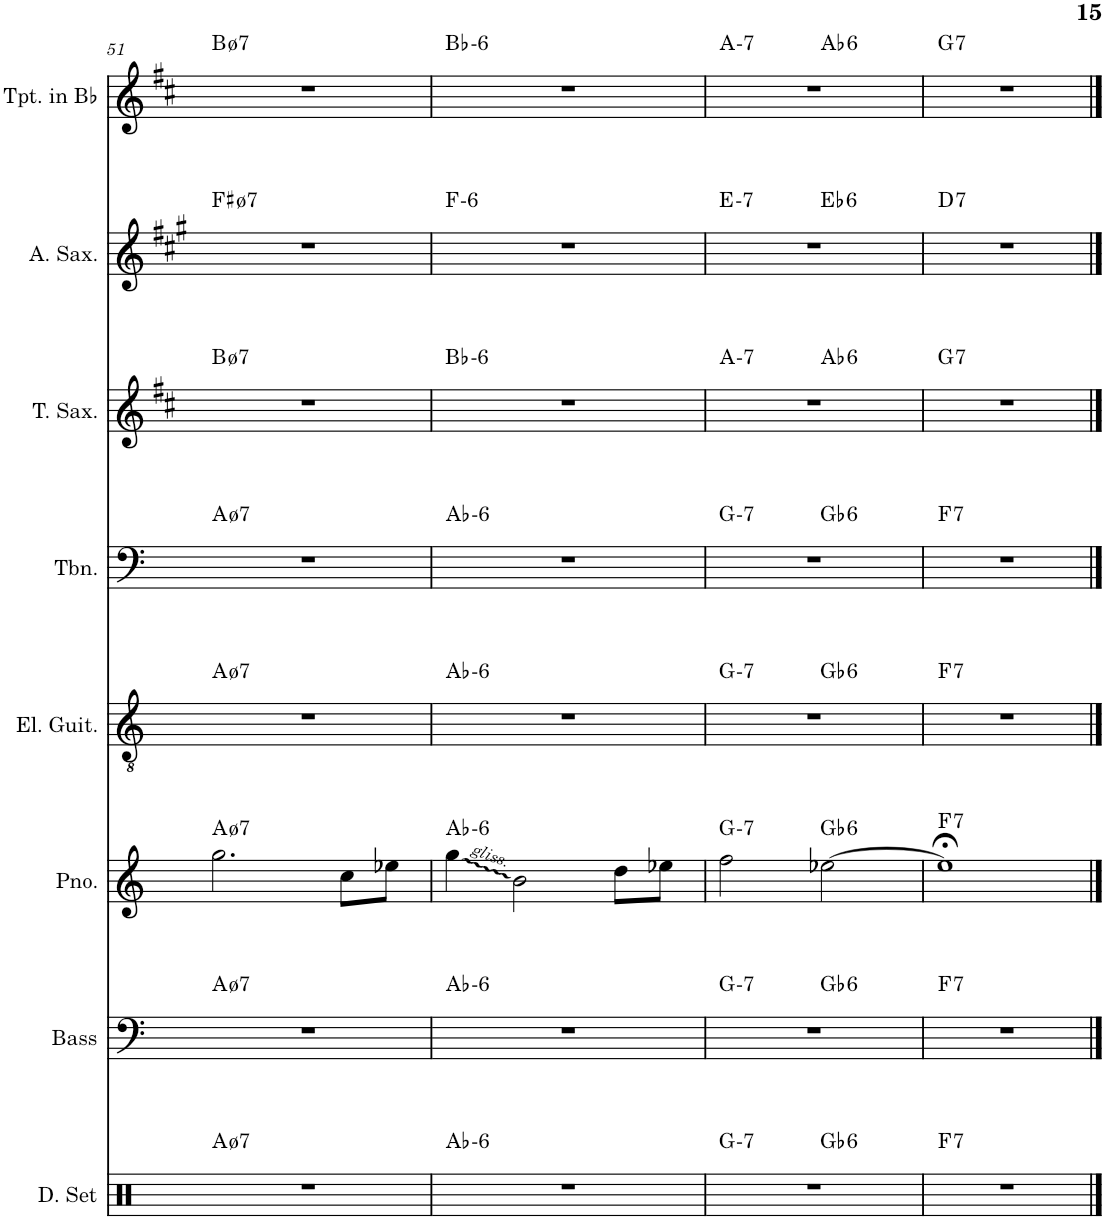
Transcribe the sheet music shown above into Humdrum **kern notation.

**kern	**harte	**kern	**harte	**kern	**harte	**kern	**harte	**kern	**harte	**kern	**harte	**kern	**harte	**kern	**harte
*part8	*part8	*part7	*part7	*part6	*part6	*part5	*part5	*part4	*part4	*part3	*part3	*part2	*part2	*part1	*part1
*staff8	*	*staff7	*	*staff6	*	*staff5	*	*staff4	*	*staff3	*	*staff2	*	*staff1	*
*I"Drumset	*	*I"Acoustic Bass	*	*I"Piano	*	*I"Electric Guitar	*	*I"Trombone	*	*I"Tenor Saxophone	*	*I"Alto Saxophone	*	*I"Trumpet in Bb	*
*I'D. Set	*	*I'Bass	*	*I'Pno.	*	*I'El. Guit.	*	*I'Tbn.	*	*I'T. Sax.	*	*I'A. Sax.	*	*I'Tpt. in Bb	*
!!LO:PB:g=z
*clefX	*	*clefF4	*	*clefG2	*	*clefGv2	*	*clefF4	*	*clefG2	*	*clefG2	*	*clefG2	*
*	*	*Trd7c12	*	*	*	*	*	*	*	*Trd8c14	*	*Trd5c9	*	*Trd1c2	*
*k[]	*	*k[]	*	*k[]	*	*k[]	*	*k[]	*	*k[f#c#]	*	*k[f#c#g#]	*	*k[f#c#]	*
*M4/4	*	*M4/4	*	*M4/4	*	*M4/4	*	*M4/4	*	*M4/4	*	*M4/4	*	*M4/4	*
=51	=51	=51	=51	=51	=51	=51	=51	=51	=51	=51	=51	=51	=51	=51	=51
!	!LO:H:kt=7	!	!LO:H:kt=7	!	!LO:H:kt=7	!	!LO:H:kt=7	!	!LO:H:kt=7	!	!LO:H:kt=7	!	!LO:H:kt=7	!	!LO:H:kt=7
1r	A:hdim7	1r	A:hdim7	2.gg\	A:hdim7	1r	A:hdim7	1r	A:hdim7	1r	B:hdim7	1r	F#:hdim7	1r	B:hdim7
.	.	.	.	8cc\L	.	.	.	.	.	.	.	.	.	.	.
.	.	.	.	8ee-X\J	.	.	.	.	.	.	.	.	.	.	.
=52	=52	=52	=52	=52	=52	=52	=52	=52	=52	=52	=52	=52	=52	=52	=52
!	!LO:H:kt=6	!	!LO:H:kt=6	!	!LO:H:kt=6	!	!LO:H:kt=6	!	!LO:H:kt=6	!	!LO:H:kt=6	!	!LO:H:kt=6	!	!LO:H:kt=6
1r	Ab:min6	1r	Ab:min6	4gg\	Ab:min6	1r	Ab:min6	1r	Ab:min6	1r	Bb:min6	1r	F:min6	1r	Bb:min6
.	.	.	.	2b\	.	.	.	.	.	.	.	.	.	.	.
.	.	.	.	8dd\L	.	.	.	.	.	.	.	.	.	.	.
.	.	.	.	8ee-X\J	.	.	.	.	.	.	.	.	.	.	.
=53	=53	=53	=53	=53	=53	=53	=53	=53	=53	=53	=53	=53	=53	=53	=53
!	!LO:H:kt=7	!	!LO:H:kt=7	!	!LO:H:kt=7	!	!LO:H:kt=7	!	!LO:H:kt=7	!	!LO:H:kt=7	!	!LO:H:kt=7	!	!LO:H:kt=7
*^	*	*^	*	*	*	*^	*	*^	*	*^	*	*^	*	*^	*
1r	2ryy	G:min7	1r	2ryy	G:min7	2ff\	G:min7	1r	2ryy	G:min7	1r	2ryy	G:min7	1r	2ryy	A:min7	1r	2ryy	E:min7	1r	2ryy	A:min7
!	!	!LO:H:kt=6	!	!	!LO:H:kt=6	!	!LO:H:kt=6	!	!	!LO:H:kt=6	!	!	!LO:H:kt=6	!	!	!LO:H:kt=6	!	!	!LO:H:kt=6	!	!	!LO:H:kt=6
.	2ryy	Gb:maj6	.	2ryy	Gb:maj6	[2ee-X\	Gb:maj6	.	2ryy	Gb:maj6	.	2ryy	Gb:maj6	.	2ryy	Ab:maj6	.	2ryy	Eb:maj6	.	2ryy	Ab:maj6
=54	=54	=54	=54	=54	=54	=54	=54	=54	=54	=54	=54	=54	=54	=54	=54	=54	=54	=54	=54	=54	=54	=54
!	!	!LO:H:kt=7	!	!	!LO:H:kt=7	!	!LO:H:kt=7	!	!	!LO:H:kt=7	!	!	!LO:H:kt=7	!	!	!LO:H:kt=7	!	!	!LO:H:kt=7	!	!	!LO:H:kt=7
*v	*v	*	*	*	*	*	*	*v	*v	*	*v	*v	*	*v	*v	*	*v	*v	*	*v	*v	*
*	*	*v	*v	*	*	*	*	*	*	*	*	*	*	*	*	*
1r	F:7	1r	F:7	1ee-;<]	F:7	1r	F:7	1r	F:7	1r	G:7	1r	D:7	1r	G:7
==	==	==	==	==	==	==	==	==	==	==	==	==	==	==	==
*-	*-	*-	*-	*-	*-	*-	*-	*-	*-	*-	*-	*-	*-	*-	*-
